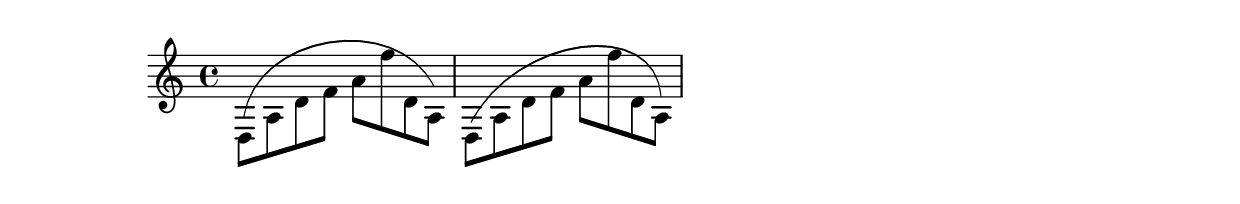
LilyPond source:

%% DO NOT EDIT this file manually; it is automatically
%% generated from LSR http://lsr.dsi.unimi.it
%% Make any changes in LSR itself, or in Documentation/snippets/new/ ,
%% and then run scripts/auxiliar/makelsr.py
%%
%% This file is in the public domain.
\version "2.14.2"

\header {
  lsrtags = "tweaks-and-overrides, expressive-marks"

%% Translation of GIT committish: b482c3e5b56c3841a88d957e0ca12964bd3e64fa
  texidoces = "
Se puede hacer que una ligadura de expresión sea asimétrica para
adaptarse mejor a un patrón asimétrico de notas.

"
  doctitlees = "Ligaduras asimétricas"



  texidoc = "
Slurs can be made asymmetric to match an asymmetric pattern of notes
better.

"
  doctitle = "Asymmetric slurs"
} % begin verbatim


slurNotes = { d,8( a' d f a f' d, a) }

\relative c' {
  \stemDown
  \slurUp
  \slurNotes
  \once \override Slur #'eccentricity = #3.0
  \slurNotes
}

